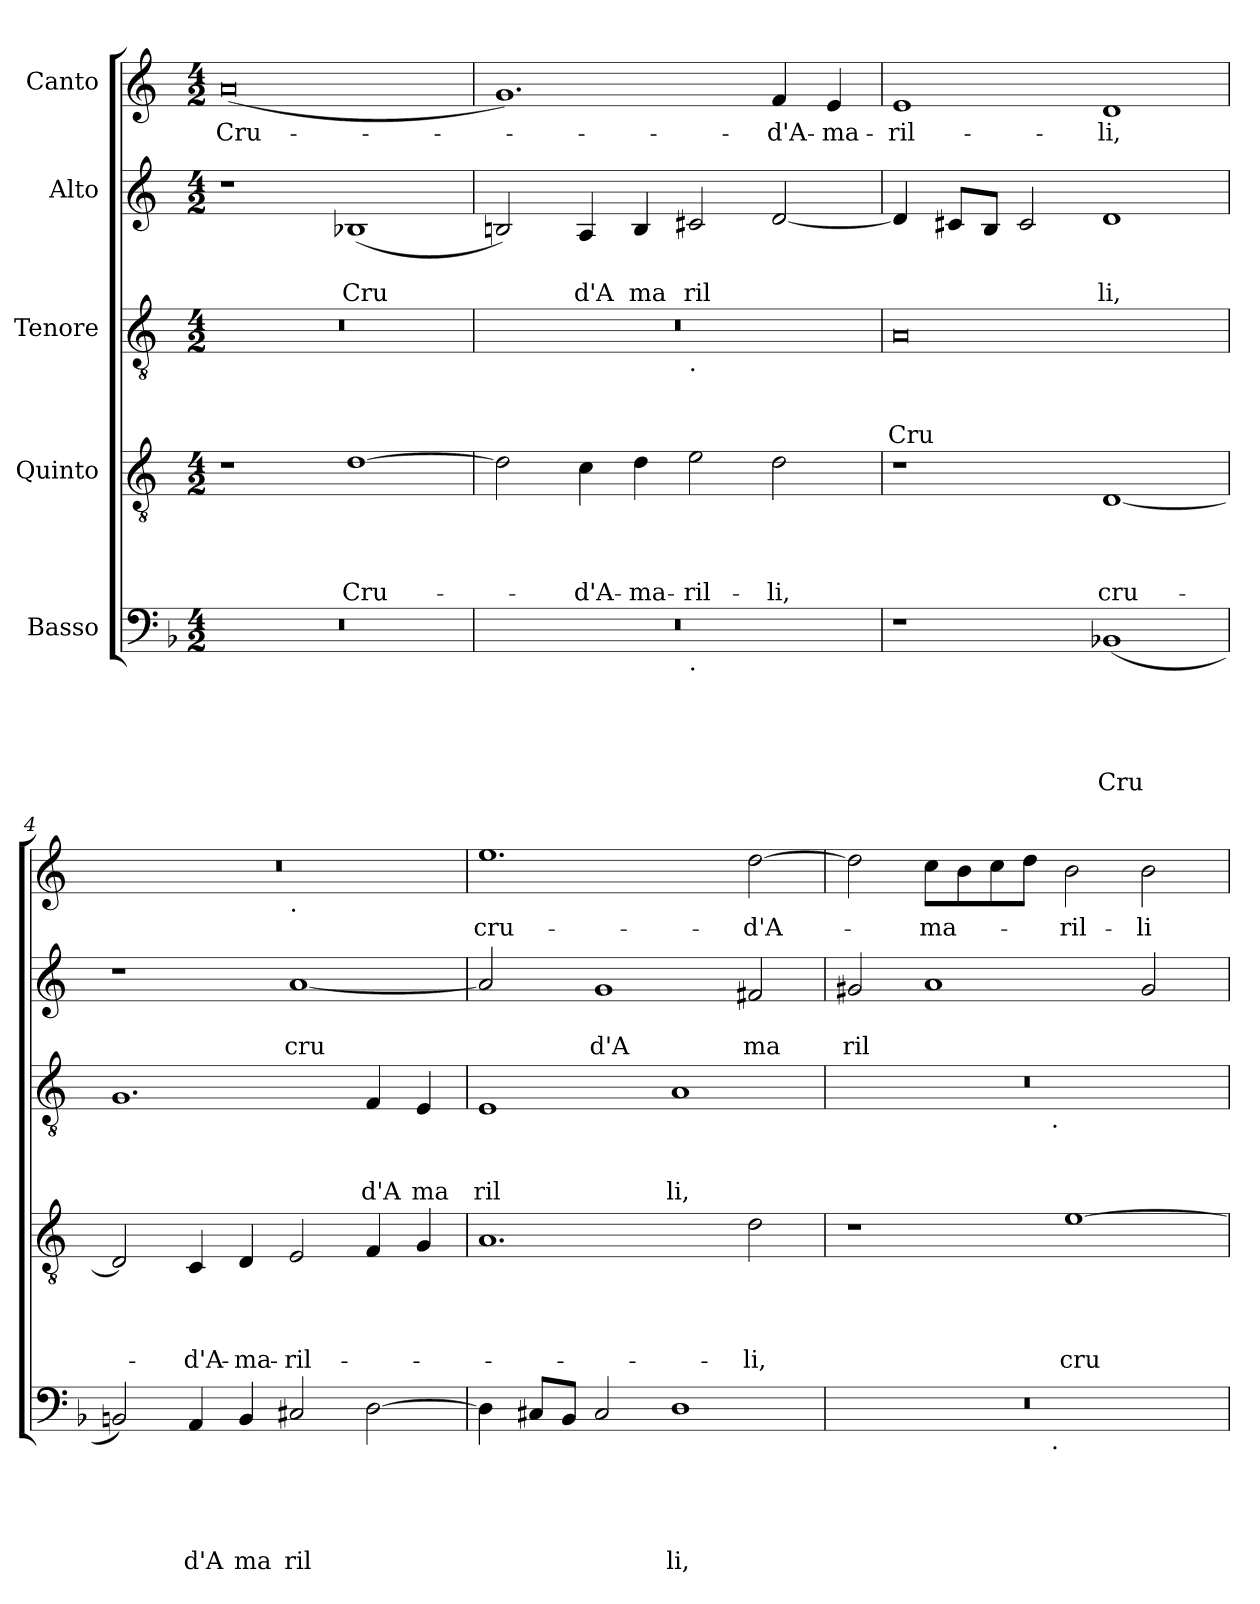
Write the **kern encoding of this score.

**kern	**text	**text	**text	**text	**text	**kern	**text	**text	**text	**text	**kern	**text	**text	**text	**kern	**text	**text	**kern	**text
*part5	*part5	*part5	*part5	*part5	*part5	*part4	*part4	*part4	*part4	*part4	*part3	*part3	*part3	*part3	*part2	*part2	*part2	*part1	*part1
*staff5	*staff5	*staff5	*staff5	*staff5	*staff5	*staff4	*staff4	*staff4	*staff4	*staff4	*staff3	*staff3	*staff3	*staff3	*staff2	*staff2	*staff2	*staff1	*staff1
*I"Basso	*	*	*	*	*	*I"Quinto	*	*	*	*	*I"Tenore	*	*	*	*I"Alto	*	*	*I"Canto	*
*clefF4	*	*	*	*	*	*clefGv2	*	*	*	*	*clefGv2	*	*	*	*clefG2	*	*	*clefG2	*
*	*	*	*	*	*	*ITrd-3c-5	*	*	*	*	*ITrd-3c-5	*	*	*	*ITrd-3c-5	*	*	*ITrd-3c-5	*
*k[b-]	*	*	*	*	*	*k[b-]	*	*	*	*	*k[b-]	*	*	*	*k[b-]	*	*	*k[b-]	*
*F:	*	*	*	*	*	*F:	*	*	*	*	*F:	*	*	*	*F:	*	*	*F:	*
*M4/2	*	*	*	*	*	*M4/2	*	*	*	*	*M4/2	*	*	*	*M4/2	*	*	*M4/2	*
=1	=1	=1	=1	=1	=1	=1	=1	=1	=1	=1	=1	=1	=1	=1	=1	=1	=1	=1	=1
!	!	!	!	!	!	!	!	!	!	!	!	!	!	!	!	!	!	!	!LO:LY:b
0r	.	.	.	.	.	1r	.	.	.	.	0r	.	.	.	1r	.	.	(<0dd	Cru-
!	!	!	!	!	!	!	!	!	!	!LO:LY:b	!	!	!	!	!	!	!LO:LY:b	!	!
.	.	.	.	.	.	[>1g	.	.	.	Cru-	.	.	.	.	(<1e-X	.	Cru	.	.
=2	=2	=2	=2	=2	=2	=2	=2	=2	=2	=2	=2	=2	=2	=2	=2	=2	=2	=2	=2
*^	*	*	*	*	*	*	*	*	*	*	*^	*	*	*	*	*	*	*	*
0r	1ryy	.	.	.	.	.	2g\]	.	.	.	.	0r	1ryy	.	.	.	2en/)	.	.	1.cc)	.
!	!	!	!	!	!	!	!	!	!	!	!LO:LY:b	!	!	!	!	!	!	!	!LO:LY:b	!	!
.	.	.	.	.	.	.	4f\	.	.	.	-d'A-	.	.	.	.	.	4d/	.	d'A	.	.
!	!	!	!	!	!	!	!	!	!	!	!LO:LY:b	!	!	!	!	!	!	!	!LO:LY:b	!	!
.	.	.	.	.	.	.	4g\	.	.	.	-ma-	.	.	.	.	.	4e/	.	ma	.	.
!	!	!	!	!	!	!	!	!	!	!	!	!	!LO:TX:b:t=.	!	!	!	!	!	!	!	!
!	!LO:TX:b:t=.	!	!	!	!	!	!	!	!	!	!	!	!	!	!	!	!	!	!	!	!
!	!	!	!	!	!	!	!	!	!	!	!LO:LY:b	!	!	!	!	!	!	!	!LO:LY:b	!	!
.	1ryy	.	.	.	.	.	2a\	.	.	.	-ril-	.	1ryy	.	.	.	2f#X/	.	ril	.	.
!	!	!	!	!	!	!	!	!	!	!	!LO:LY:b	!	!	!	!	!	!	!	!	!	!LO:LY:b
.	.	.	.	.	.	.	2g\	.	.	.	-li,	.	.	.	.	.	[<2g/	.	.	4b-/	-d'A-
!	!	!	!	!	!	!	!	!	!	!	!	!	!	!	!	!	!	!	!	!	!LO:LY:b
.	.	.	.	.	.	.	.	.	.	.	.	.	.	.	.	.	.	.	.	4a/	-ma-
=3	=3	=3	=3	=3	=3	=3	=3	=3	=3	=3	=3	=3	=3	=3	=3	=3	=3	=3	=3	=3	=3
!	!	!	!	!	!	!	!	!	!	!	!	!	!	!	!	!LO:LY:b	!	!	!	!	!LO:LY:b
*v	*v	*	*	*	*	*	*	*	*	*	*	*v	*v	*	*	*	*	*	*	*	*
1r	.	.	.	.	.	1r	.	.	.	.	0d	.	.	Cru	4g/]	.	.	1a	-ril-
.	.	.	.	.	.	.	.	.	.	.	.	.	.	.	8f#X/L	.	.	.	.
.	.	.	.	.	.	.	.	.	.	.	.	.	.	.	8e/J	.	.	.	.
.	.	.	.	.	.	.	.	.	.	.	.	.	.	.	2f#/	.	.	.	.
!	!	!	!	!	!LO:LY:b	!	!	!	!	!LO:LY:b	!	!	!	!	!	!	!LO:LY:b	!	!LO:LY:b
(<1BB-X	.	.	.	.	Cru	[<1G	.	.	.	cru-	.	.	.	.	1g	.	li,	1g	-li,
=4	=4	=4	=4	=4	=4	=4	=4	=4	=4	=4	=4	=4	=4	=4	=4	=4	=4	=4	=4
*	*	*	*	*	*	*	*	*	*	*	*	*	*	*	*	*	*	*^	*
2BBn/)	.	.	.	.	.	2G/]	.	.	.	.	1.c	.	.	.	1r	.	.	0r	1ryy	.
!	!	!	!	!	!LO:LY:b	!	!	!	!	!LO:LY:b	!	!	!	!	!	!	!	!	!	!
4AA/	.	.	.	.	d'A	4F/	.	.	.	-d'A-	.	.	.	.	.	.	.	.	.	.
!	!	!	!	!	!LO:LY:b	!	!	!	!	!LO:LY:b	!	!	!	!	!	!	!	!	!	!
4BB/	.	.	.	.	ma	4G/	.	.	.	-ma-	.	.	.	.	.	.	.	.	.	.
!	!	!	!	!	!	!	!	!	!	!	!	!	!	!	!	!	!	!	!LO:TX:b:t=.	!
!	!	!	!	!	!LO:LY:b	!	!	!	!	!LO:LY:b	!	!	!	!	!	!	!LO:LY:b	!	!	!
2C#X/	.	.	.	.	ril	2A/	.	.	.	-ril-	.	.	.	.	[<1dd	.	cru	.	1ryy	.
!	!	!	!	!	!	!	!	!	!	!	!	!	!	!LO:LY:b	!	!	!	!	!	!
[>2D\	.	.	.	.	.	4B-/	.	.	.	.	4B-/	.	.	d'A	.	.	.	.	.	.
!	!	!	!	!	!	!	!	!	!	!	!	!	!	!LO:LY:b	!	!	!	!	!	!
.	.	.	.	.	.	4c/	.	.	.	.	4A/	.	.	ma	.	.	.	.	.	.
=5	=5	=5	=5	=5	=5	=5	=5	=5	=5	=5	=5	=5	=5	=5	=5	=5	=5	=5	=5	=5
!	!	!	!	!	!	!	!	!	!	!	!	!	!	!LO:LY:b	!	!	!	!	!	!LO:LY:b
*	*	*	*	*	*	*	*	*	*	*	*	*	*	*	*	*	*	*v	*v	*
4D\]	.	.	.	.	.	1.d	.	.	.	.	1A	.	.	ril	2dd/]	.	.	1.aa>	cru-
8C#X/L	.	.	.	.	.	.	.	.	.	.	.	.	.	.	.	.	.	.	.
8BB-/J	.	.	.	.	.	.	.	.	.	.	.	.	.	.	.	.	.	.	.
!	!	!	!	!	!	!	!	!	!	!	!	!	!	!	!	!	!LO:LY:b	!	!
2C#/	.	.	.	.	.	.	.	.	.	.	.	.	.	.	1cc	.	d'A	.	.
!	!	!	!	!	!LO:LY:b	!	!	!	!	!	!	!	!	!LO:LY:b	!	!	!	!	!
1D	.	.	.	.	li,	.	.	.	.	.	1d	.	.	li,	.	.	.	.	.
!	!	!	!	!	!	!	!	!	!	!LO:LY:b	!	!	!	!	!	!	!LO:LY:b	!	!LO:LY:b
.	.	.	.	.	.	2g\	.	.	.	-li,	.	.	.	.	2bn/	.	ma	[<2gg\	-d'A-
!!LO:LB:g=z
=6	=6	=6	=6	=6	=6	=6	=6	=6	=6	=6	=6	=6	=6	=6	=6	=6	=6	=6	=6
!	!	!	!	!	!	!	!	!	!	!	!	!	!	!	!	!	!LO:LY:b	!	!
*^	*	*	*	*	*	*	*	*	*	*	*^	*	*	*	*	*	*	*	*
0r	2ryy	.	.	.	.	.	1r	.	.	.	.	0r	2ryy	.	.	.	2cc#X/	.	ril	2gg\]	.
!	!	!	!	!	!	!	!	!	!	!	!	!	!	!	!	!	!	!	!	!	!LO:LY:b
.	4...ryy	.	.	.	.	.	.	.	.	.	.	.	4...ryy	.	.	.	1dd	.	.	8ff\L	-ma-
.	.	.	.	.	.	.	.	.	.	.	.	.	.	.	.	.	.	.	.	8ee\	.
.	.	.	.	.	.	.	.	.	.	.	.	.	.	.	.	.	.	.	.	8ff\	.
.	.	.	.	.	.	.	.	.	.	.	.	.	.	.	.	.	.	.	.	8gg\J	.
!	!	!	!	!	!	!	!	!	!	!	!	!	!LO:TX:b:t=.	!	!	!	!	!	!	!	!
!	!LO:TX:b:t=.	!	!	!	!	!	!	!	!	!	!	!	!	!	!	!	!	!	!	!	!
.	1ryy	.	.	.	.	.	.	.	.	.	.	.	1ryy	.	.	.	.	.	.	.	.
!	!	!	!	!	!	!	!	!	!	!	!LO:LY:b	!	!	!	!	!	!	!	!	!	!LO:LY:b
.	.	.	.	.	.	.	[>1a	.	.	.	cru	.	.	.	.	.	.	.	.	2ee\	-ril-
!	!	!	!	!	!	!	!	!	!	!	!	!	!	!	!	!	!	!	!	!	!LO:LY:b
.	.	.	.	.	.	.	.	.	.	.	.	.	.	.	.	.	2cc#/	.	.	2ee\	-li
.	32ryy	.	.	.	.	.	.	.	.	.	.	.	32ryy	.	.	.	.	.	.	.	.
*v	*v	*	*	*	*	*	*	*	*	*	*	*v	*v	*	*	*	*	*	*	*	*
=	=	=	=	=	=	=	=	=	=	=	=	=	=	=	=	=	=	=	=
*-	*-	*-	*-	*-	*-	*-	*-	*-	*-	*-	*-	*-	*-	*-	*-	*-	*-	*-	*-
